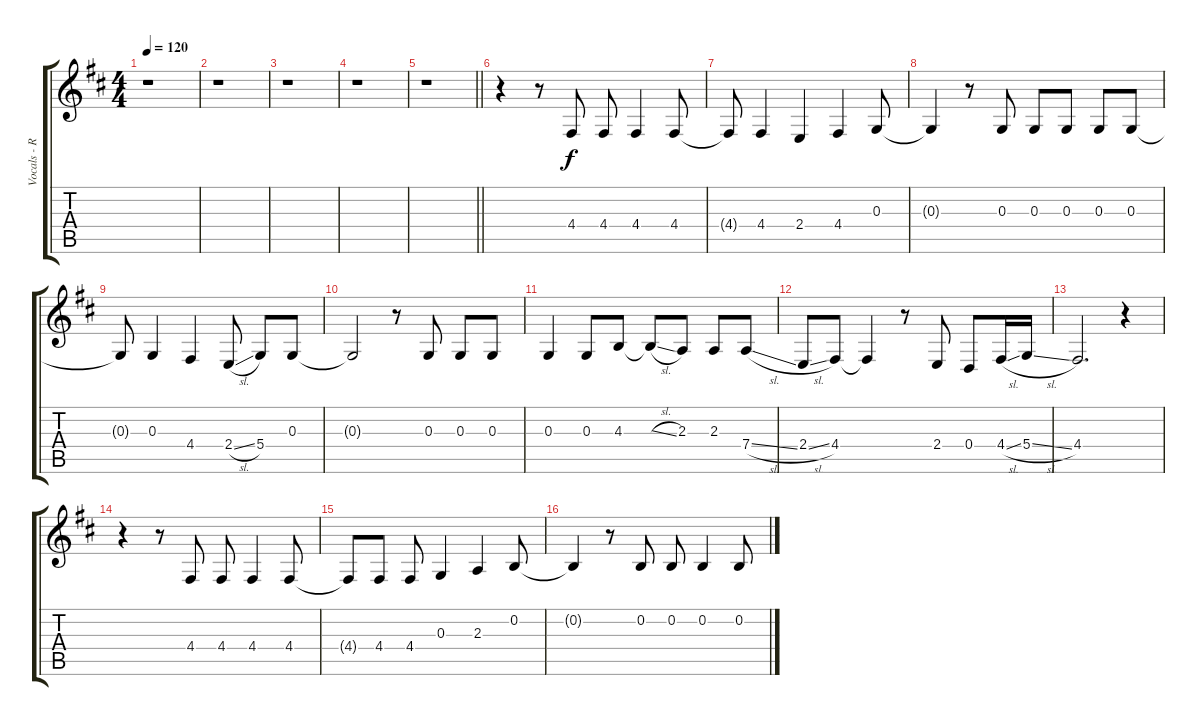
\track ("Vocals - Rebecca" "Vocals - R") {instrument sopranosax}
\staff {score tabs}
\tuning (E4 B3 G3 D3 A2 E2) {hide}
\ts (4 4)
\tempo 120
\clef g2
\ks d
r.1{dy f} |
r.1 |
r.1 |
r.1 |
\barLineRight lightlight
r.1 |
r.4 r.8 4.4.8 4.4.8 4.4.4 4.4.8 |
4.4{t}.8 4.4.4 2.4.4 4.4.4 0.3.8 |
0.3{t}.4 r.8 0.3.8 0.3.8 0.3.8 0.3.8 0.3.8 |
0.3{t}.8 0.3.4 4.4.4 2.4{sl}.8 5.4.8 0.3.8 |
0.3{t}.2 r.8 0.3.8 0.3.8 0.3.8 |
0.3.4 0.3.8 4.3.8 4.3{sl t}.8 2.3.8 2.3.8 7.4{sl}.8 |
2.4{sl}.8 4.4.8 4.4{t}.4 r.8 2.4.8 0.4.8 4.4{sl}.16 5.4{sl}.16 |
4.4.2{d} r.4 |
r.4 r.8 4.4.8 4.4.8 4.4.4 4.4.8 |
4.4{t}.8 4.4.8 4.4.8 0.3.4 2.3.4 0.2.8 |
0.2{t}.4 r.8 0.2.8 0.2.8 0.2.4 0.2.8
